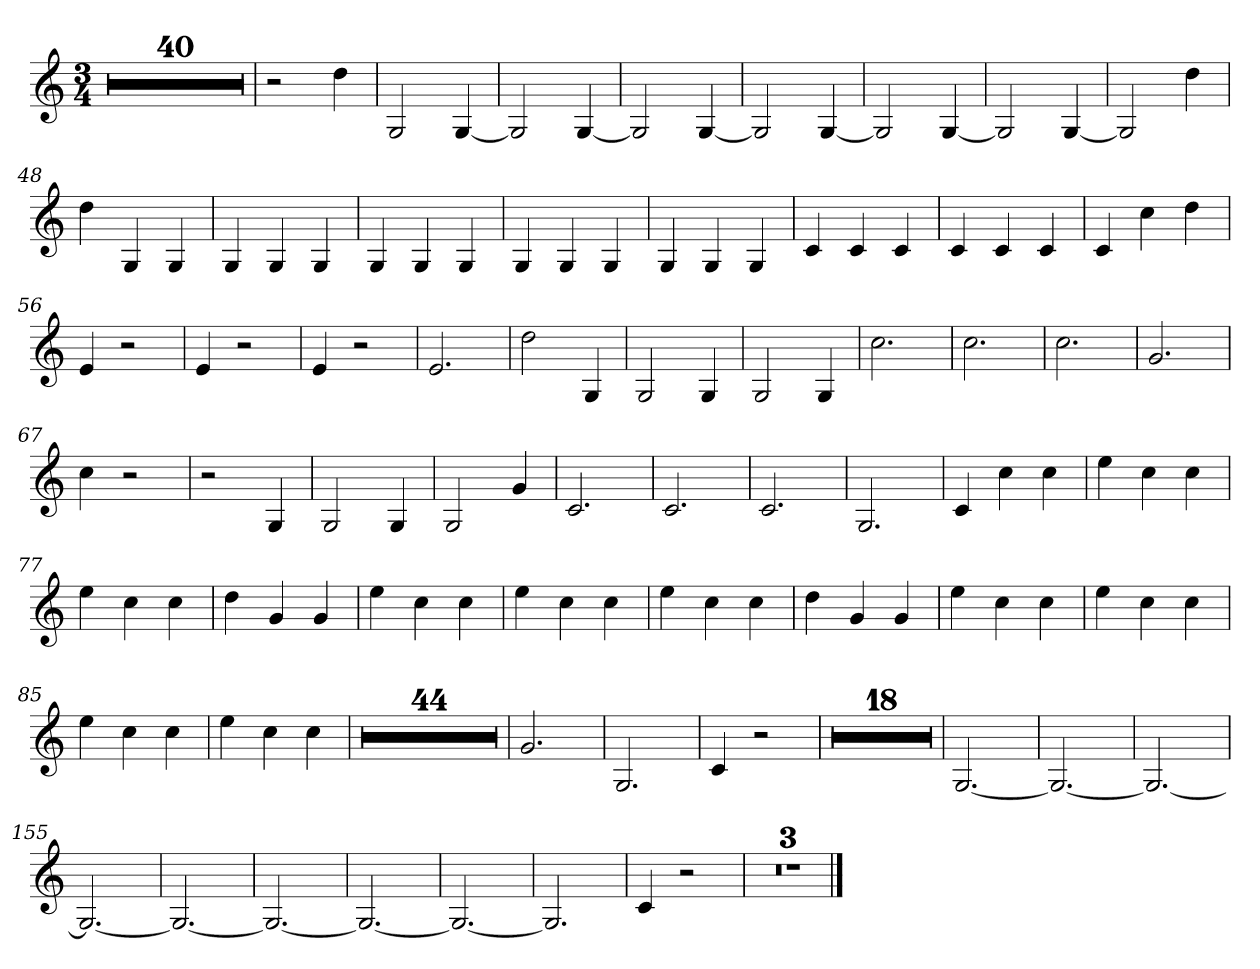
**kern
*part1
*staff1
*k[]
*M3/4
=
2.r
=1
2.r
=2
2.r
=3
2.r
=4
2.r
=5
2.r
=6
2.r
=7
2.r
=8
2.r
=9
2.r
=10
2.r
=11
2.r
=12
2.r
=13
2.r
=14
2.r
=15
2.r
=16
2.r
=17
2.r
=18
2.r
=19
2.r
=20
2.r
=21
2.r
=22
2.r
=23
2.r
=24
2.r
=25
2.r
=26
2.r
=27
2.r
=28
2.r
=29
2.r
=30
2.r
=31
2.r
=32
2.r
=33
2.r
=34
2.r
=35
2.r
=36
2.r
=37
2.r
=38
2.r
=39
2.r
=40
2r
4dd
=41
2G
[4G
=42
2G]
[4G
=43
2G]
[4G
=44
2G]
[4G
=45
2G]
[4G
=46
2G]
[4G
=47
2G]
4dd
=48
4dd
4G
4G
=49
4G
4G
4G
=50
4G
4G
4G
=51
4G
4G
4G
=52
4G
4G
4G
=53
4c
4c
4c
=54
4c
4c
4c
=55
4c
4cc
4dd
=56
4e
2r
=57
4e
2r
=58
4e
2r
=59
2.e
=60
2dd
4G
=61
2G
4G
=62
2G
4G
=63
2.cc
=64
2.cc
=65
2.cc
=66
2.g
=67
4cc
2r
=68
2r
4G
=69
2G
4G
=70
2G
4g
=71
2.c
=72
2.c
=73
2.c
=74
2.G
=75
4c
4cc
4cc
=76
4ee
4cc
4cc
=77
4ee
4cc
4cc
=78
4dd
4g
4g
=79
4ee
4cc
4cc
=80
4ee
4cc
4cc
=81
4ee
4cc
4cc
=82
4dd
4g
4g
=83
4ee
4cc
4cc
=84
4ee
4cc
4cc
=85
4ee
4cc
4cc
=86
4ee
4cc
4cc
=87
2.r
=88
2.r
=89
2.r
=90
2.r
=91
2.r
=92
2.r
=93
2.r
=94
2.r
=95
2.r
=96
2.r
=97
2.r
=98
2.r
=99
2.r
=100
2.r
=101
2.r
=102
2.r
=103
2.r
=104
2.r
=105
2.r
=106
2.r
=107
2.r
=108
2.r
=109
2.r
=110
2.r
=111
2.r
=112
2.r
=113
2.r
=114
2.r
=115
2.r
=116
2.r
=117
2.r
=118
2.r
=119
2.r
=120
2.r
=121
2.r
=122
2.r
=123
2.r
=124
2.r
=125
2.r
=126
2.r
=127
2.r
=128
2.r
=129
2.r
=130
2.r
=131
2.g
=132
2.G
=133
4c
2r
=134
2.r
=135
2.r
=136
2.r
=137
2.r
=138
2.r
=139
2.r
=140
2.r
=141
2.r
=142
2.r
=143
2.r
=144
2.r
=145
2.r
=146
2.r
=147
2.r
=148
2.r
=149
2.r
=150
2.r
=151
2.r
=152
[2.G
=153
2.G_
=154
2.G_
=155
2.G_
=156
2.G_
=157
2.G_
=158
2.G_
=159
2.G_
=160
2.G]
=161
4c
2r
=162
2.r
=163
2.r
=164
2.r
==
*-
